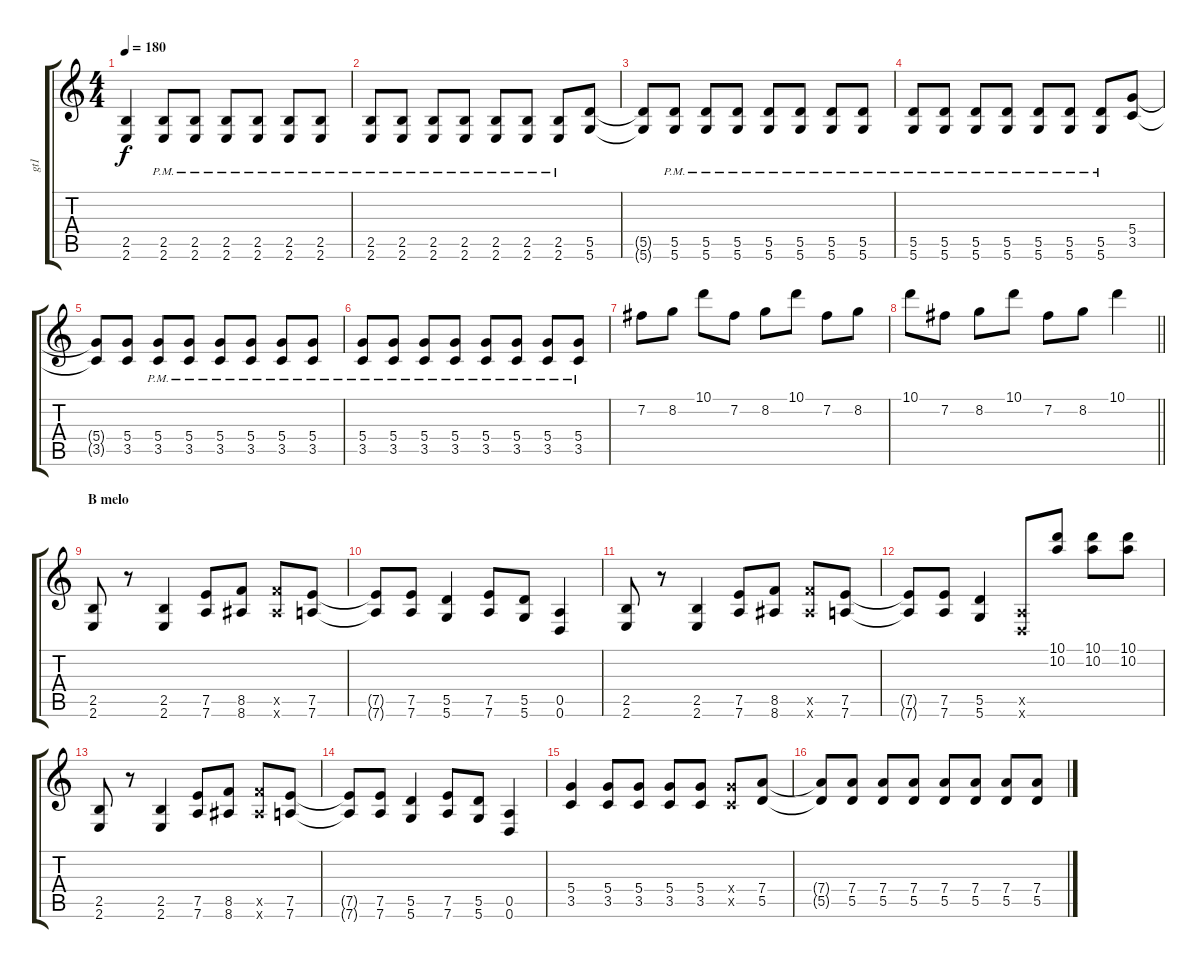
\track ("gt1" "gt1") {instrument distortionguitar}
\staff {score tabs}
\tuning (E4 B3 G3 D3 A2 D2) {hide}
\ts (4 4)
\tempo 180
\clef g2
\ks c
(2.5 2.6).4{dy f} (2.5{pm} 2.6{pm}).8 (2.5{pm} 2.6{pm}).8 (2.5{pm} 2.6{pm}).8 (2.5{pm} 2.6{pm}).8 (2.5{pm} 2.6{pm}).8 (2.5{pm} 2.6{pm}).8 |
(2.5{pm} 2.6{pm}).8 (2.5{pm} 2.6{pm}).8 (2.5{pm} 2.6{pm}).8 (2.5{pm} 2.6{pm}).8 (2.5{pm} 2.6{pm}).8 (2.5{pm} 2.6{pm}).8 (2.5{pm} 2.6{pm}).8 (5.5 5.6).8 |
(5.5{t} 5.6{t}).8 (5.5{pm} 5.6{pm}).8 (5.5{pm} 5.6{pm}).8 (5.5{pm} 5.6{pm}).8 (5.5{pm} 5.6{pm}).8 (5.5{pm} 5.6{pm}).8 (5.5{pm} 5.6{pm}).8 (5.5{pm} 5.6{pm}).8 |
(5.5{pm} 5.6{pm}).8 (5.5{pm} 5.6{pm}).8 (5.5{pm} 5.6{pm}).8 (5.5{pm} 5.6{pm}).8 (5.5{pm} 5.6{pm}).8 (5.5{pm} 5.6{pm}).8 (5.5{pm} 5.6{pm}).8 (5.4 3.5).8 |
(5.4{t} 3.5{t}).8 (5.4 3.5).8 (5.4{pm} 3.5{pm}).8 (5.4{pm} 3.5{pm}).8 (5.4{pm} 3.5{pm}).8 (5.4{pm} 3.5{pm}).8 (5.4{pm} 3.5{pm}).8 (5.4{pm} 3.5{pm}).8 |
(5.4{pm} 3.5{pm}).8 (5.4{pm} 3.5{pm}).8 (5.4{pm} 3.5{pm}).8 (5.4{pm} 3.5{pm}).8 (5.4{pm} 3.5{pm}).8 (5.4{pm} 3.5{pm}).8 (5.4{pm} 3.5{pm}).8 (5.4{pm} 3.5{pm}).8 |
7.2.8 8.2.8 10.1.8 7.2.8 8.2.8 10.1.8 7.2.8 8.2.8 |
\barLineRight lightlight
10.1.8 7.2.8 8.2.8 10.1.8 7.2.8 8.2.8 10.1.4 |
\section ("" "B melo")
(2.5 2.6).8 r.8 (2.5 2.6).4 (7.5 7.6).8 (8.5 8.6).8 (8.5{x} 8.6{x}).8 (7.5 7.6).8 |
(7.5{t} 7.6{t}).8 (7.5 7.6).8 (5.5 5.6).4 (7.5 7.6).8 (5.5 5.6).8 (0.5 0.6).4 |
(2.5 2.6).8 r.8 (2.5 2.6).4 (7.5 7.6).8 (8.5 8.6).8 (8.5{x} 8.6{x}).8 (7.5 7.6).8 |
(7.5{t} 7.6{t}).8 (7.5 7.6).8 (5.5 5.6).4 (0.5{x} 0.6{x}).8 (10.1 10.2).8 (10.1 10.2).8 (10.1 10.2).8 |
(2.5 2.6).8 r.8 (2.5 2.6).4 (7.5 7.6).8 (8.5 8.6).8 (8.5{x} 8.6{x}).8 (7.5 7.6).8 |
(7.5{t} 7.6{t}).8 (7.5 7.6).8 (5.5 5.6).4 (7.5 7.6).8 (5.5 5.6).8 (0.5 0.6).4 |
(5.4 3.5).4 (5.4 3.5).8 (5.4 3.5).8 (5.4 3.5).8 (5.4 3.5).8 (5.4{x} 3.5{x}).8 (7.4 5.5).8 |
(7.4{t} 5.5{t}).8 (7.4 5.5).8 (7.4 5.5).8 (7.4 5.5).8 (7.4 5.5).8 (7.4 5.5).8 (7.4 5.5).8 (7.4 5.5).8
